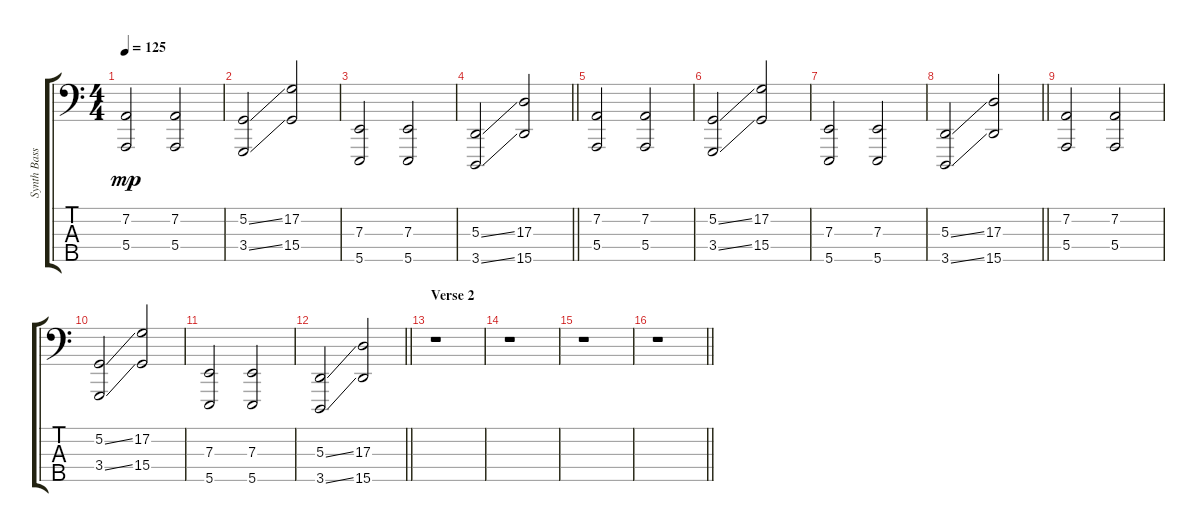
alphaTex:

\track ("Synth Bass" "Synth Bass") {instrument synthbrass1}
\staff {score tabs}
\tuning (G2 D2 A1 E1 B0) {hide}
\ts (4 4)
\tempo 125
\clef f4
\ks c
(7.2 5.4).2{dy mp} (7.2 5.4).2 |
(5.2{ss} 3.4{ss}).2 (17.2 15.4).2 |
(7.3 5.5).2 (7.3 5.5).2 |
\barLineRight lightlight
(5.3{ss} 3.5{ss}).2 (17.3 15.5).2 |
\section ("" "")
(7.2 5.4).2 (7.2 5.4).2 |
(5.2{ss} 3.4{ss}).2 (17.2 15.4).2 |
(7.3 5.5).2 (7.3 5.5).2 |
\barLineRight lightlight
(5.3{ss} 3.5{ss}).2 (17.3 15.5).2 |
(7.2 5.4).2 (7.2 5.4).2 |
(5.2{ss} 3.4{ss}).2 (17.2 15.4).2 |
(7.3 5.5).2 (7.3 5.5).2 |
\barLineRight lightlight
(5.3{ss} 3.5{ss}).2 (17.3 15.5).2 |
\section ("" "Verse 2")
r.1 |
r.1 |
r.1 |
\barLineRight lightlight
r.1
